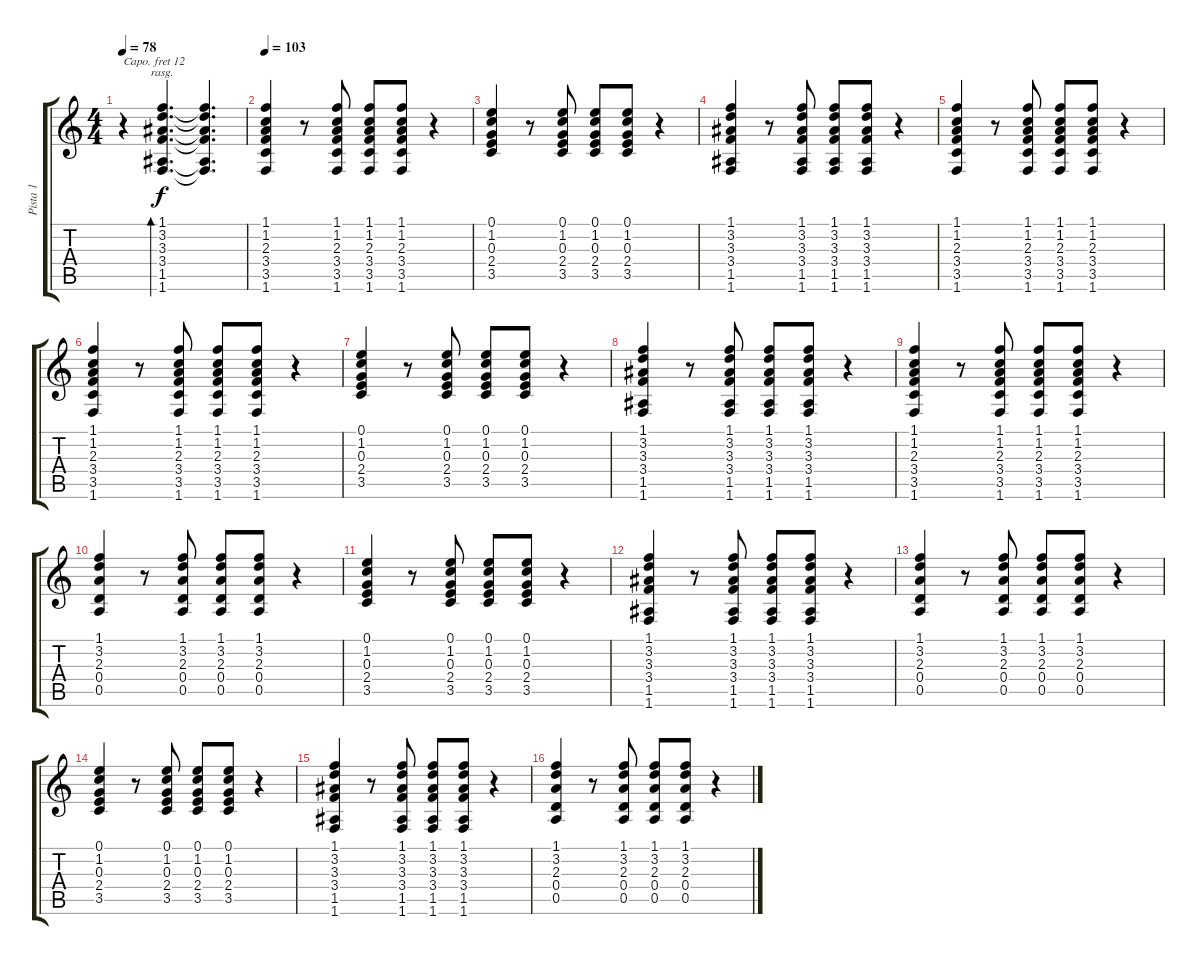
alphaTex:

\track ("Pista 1" "Pista 1") {instrument acousticgrandpiano}
\staff {score tabs}
\capo 12
\tuning (E4 B3 G3 D3 A2 E2) {hide}
\ts (4 4)
\tempo 78
\clef g2
\ks c
r.4{dy f} (1.1 3.2 3.3 3.4 1.5 1.6).4{d bd 60 rasg ii} (1.1{t} 3.2{t} 3.3{t} 3.4{t} 1.5{t} 1.6{t}).4{d} |
\tempo 103
(1.1 1.2 2.3 3.4 3.5 1.6).4 r.8 (1.1 1.2 2.3 3.4 3.5 1.6).8 (1.1 1.2 2.3 3.4 3.5 1.6).8 (1.1 1.2 2.3 3.4 3.5 1.6).8 r.4 |
(0.1 1.2 0.3 2.4 3.5).4 r.8 (0.1 1.2 0.3 2.4 3.5).8 (0.1 1.2 0.3 2.4 3.5).8 (0.1 1.2 0.3 2.4 3.5).8 r.4 |
(1.1 3.2 3.3 3.4 1.5 1.6).4 r.8 (1.1 3.2 3.3 3.4 1.5 1.6).8 (1.1 3.2 3.3 3.4 1.5 1.6).8 (1.1 3.2 3.3 3.4 1.5 1.6).8 r.4 |
(1.1 1.2 2.3 3.4 3.5 1.6).4 r.8 (1.1 1.2 2.3 3.4 3.5 1.6).8 (1.1 1.2 2.3 3.4 3.5 1.6).8 (1.1 1.2 2.3 3.4 3.5 1.6).8 r.4 |
(1.1 1.2 2.3 3.4 3.5 1.6).4 r.8 (1.1 1.2 2.3 3.4 3.5 1.6).8 (1.1 1.2 2.3 3.4 3.5 1.6).8 (1.1 1.2 2.3 3.4 3.5 1.6).8 r.4 |
(0.1 1.2 0.3 2.4 3.5).4 r.8 (0.1 1.2 0.3 2.4 3.5).8 (0.1 1.2 0.3 2.4 3.5).8 (0.1 1.2 0.3 2.4 3.5).8 r.4 |
(1.1 3.2 3.3 3.4 1.5 1.6).4 r.8 (1.1 3.2 3.3 3.4 1.5 1.6).8 (1.1 3.2 3.3 3.4 1.5 1.6).8 (1.1 3.2 3.3 3.4 1.5 1.6).8 r.4 |
(1.1 1.2 2.3 3.4 3.5 1.6).4 r.8 (1.1 1.2 2.3 3.4 3.5 1.6).8 (1.1 1.2 2.3 3.4 3.5 1.6).8 (1.1 1.2 2.3 3.4 3.5 1.6).8 r.4 |
(1.1 3.2 2.3 0.4 0.5).4 r.8 (1.1 3.2 2.3 0.4 0.5).8 (1.1 3.2 2.3 0.4 0.5).8 (1.1 3.2 2.3 0.4 0.5).8 r.4 |
(0.1 1.2 0.3 2.4 3.5).4 r.8 (0.1 1.2 0.3 2.4 3.5).8 (0.1 1.2 0.3 2.4 3.5).8 (0.1 1.2 0.3 2.4 3.5).8 r.4 |
(1.1 3.2 3.3 3.4 1.5 1.6).4 r.8 (1.1 3.2 3.3 3.4 1.5 1.6).8 (1.1 3.2 3.3 3.4 1.5 1.6).8 (1.1 3.2 3.3 3.4 1.5 1.6).8 r.4 |
(1.1 3.2 2.3 0.4 0.5).4 r.8 (1.1 3.2 2.3 0.4 0.5).8 (1.1 3.2 2.3 0.4 0.5).8 (1.1 3.2 2.3 0.4 0.5).8 r.4 |
(0.1 1.2 0.3 2.4 3.5).4 r.8 (0.1 1.2 0.3 2.4 3.5).8 (0.1 1.2 0.3 2.4 3.5).8 (0.1 1.2 0.3 2.4 3.5).8 r.4 |
(1.1 3.2 3.3 3.4 1.5 1.6).4 r.8 (1.1 3.2 3.3 3.4 1.5 1.6).8 (1.1 3.2 3.3 3.4 1.5 1.6).8 (1.1 3.2 3.3 3.4 1.5 1.6).8 r.4 |
(1.1 3.2 2.3 0.4 0.5).4 r.8 (1.1 3.2 2.3 0.4 0.5).8 (1.1 3.2 2.3 0.4 0.5).8 (1.1 3.2 2.3 0.4 0.5).8 r.4
